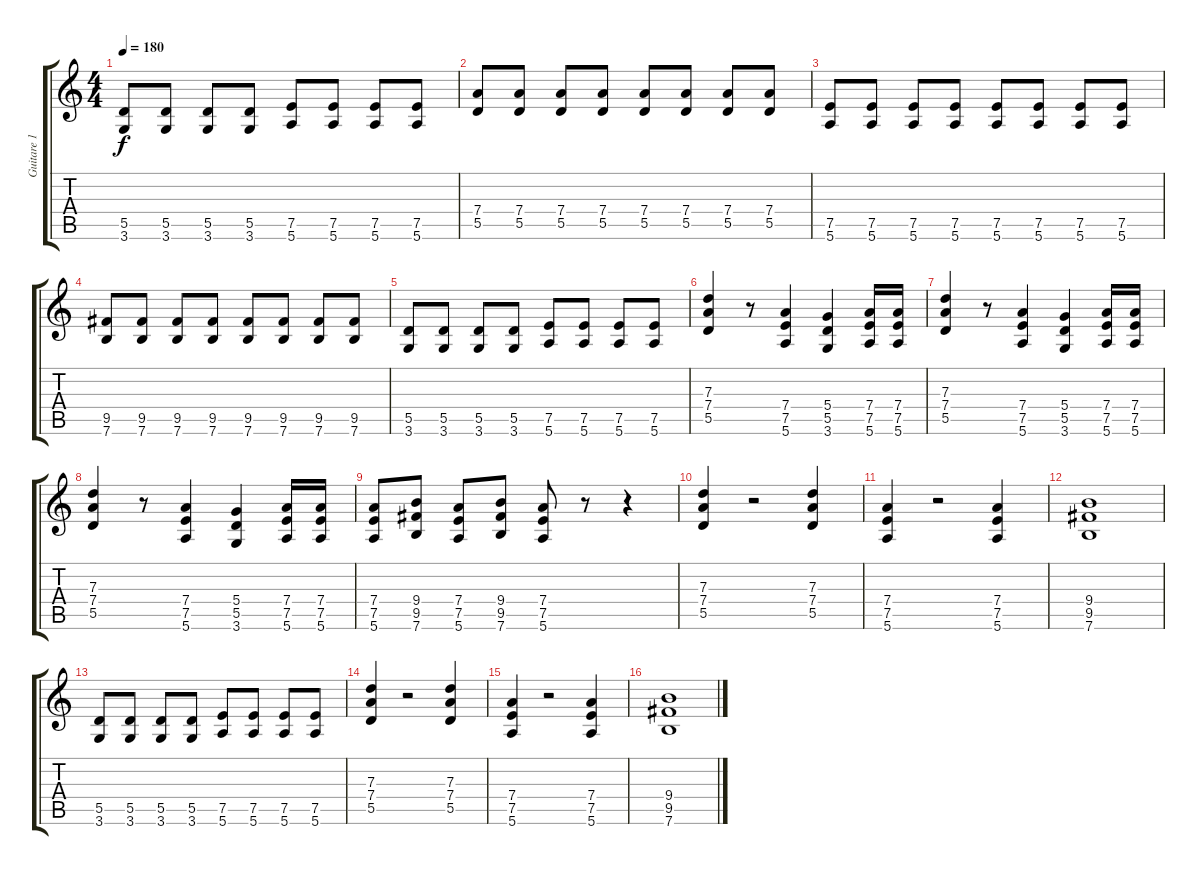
\track ("Guitare 1" "Guitare 1") {instrument distortionguitar}
\staff {score tabs}
\tuning (E4 B3 G3 D3 A2 E2) {hide}
\ts (4 4)
\tempo 180
\clef g2
\ks c
(5.5 3.6).8{dy f} (5.5 3.6).8 (5.5 3.6).8 (5.5 3.6).8 (7.5 5.6).8 (7.5 5.6).8 (7.5 5.6).8 (7.5 5.6).8 |
(7.4 5.5).8 (7.4 5.5).8 (7.4 5.5).8 (7.4 5.5).8 (7.4 5.5).8 (7.4 5.5).8 (7.4 5.5).8 (7.4 5.5).8 |
(7.5 5.6).8 (7.5 5.6).8 (7.5 5.6).8 (7.5 5.6).8 (7.5 5.6).8 (7.5 5.6).8 (7.5 5.6).8 (7.5 5.6).8 |
(9.5 7.6).8 (9.5 7.6).8 (9.5 7.6).8 (9.5 7.6).8 (9.5 7.6).8 (9.5 7.6).8 (9.5 7.6).8 (9.5 7.6).8 |
(5.5 3.6).8 (5.5 3.6).8 (5.5 3.6).8 (5.5 3.6).8 (7.5 5.6).8 (7.5 5.6).8 (7.5 5.6).8 (7.5 5.6).8 |
(7.3 7.4 5.5).4 r.8 (7.4 7.5 5.6).4 (5.4 5.5 3.6).4 (7.4 7.5 5.6).16 (7.4 7.5 5.6).16 |
(7.3 7.4 5.5).4 r.8 (7.4 7.5 5.6).4 (5.4 5.5 3.6).4 (7.4 7.5 5.6).16 (7.4 7.5 5.6).16 |
(7.3 7.4 5.5).4 r.8 (7.4 7.5 5.6).4 (5.4 5.5 3.6).4 (7.4 7.5 5.6).16 (7.4 7.5 5.6).16 |
(7.4 7.5 5.6).8 (9.4 9.5 7.6).8 (7.4 7.5 5.6).8 (9.4 9.5 7.6).8 (7.4 7.5 5.6).8 r.8 r.4 |
(7.3 7.4 5.5).4 r.2 (7.3 7.4 5.5).4 |
(7.4 7.5 5.6).4 r.2 (7.4 7.5 5.6).4 |
(9.4 9.5 7.6).1 |
(5.5 3.6).8 (5.5 3.6).8 (5.5 3.6).8 (5.5 3.6).8 (7.5 5.6).8 (7.5 5.6).8 (7.5 5.6).8 (7.5 5.6).8 |
(7.3 7.4 5.5).4 r.2 (7.3 7.4 5.5).4 |
(7.4 7.5 5.6).4 r.2 (7.4 7.5 5.6).4 |
(9.4 9.5 7.6).1
